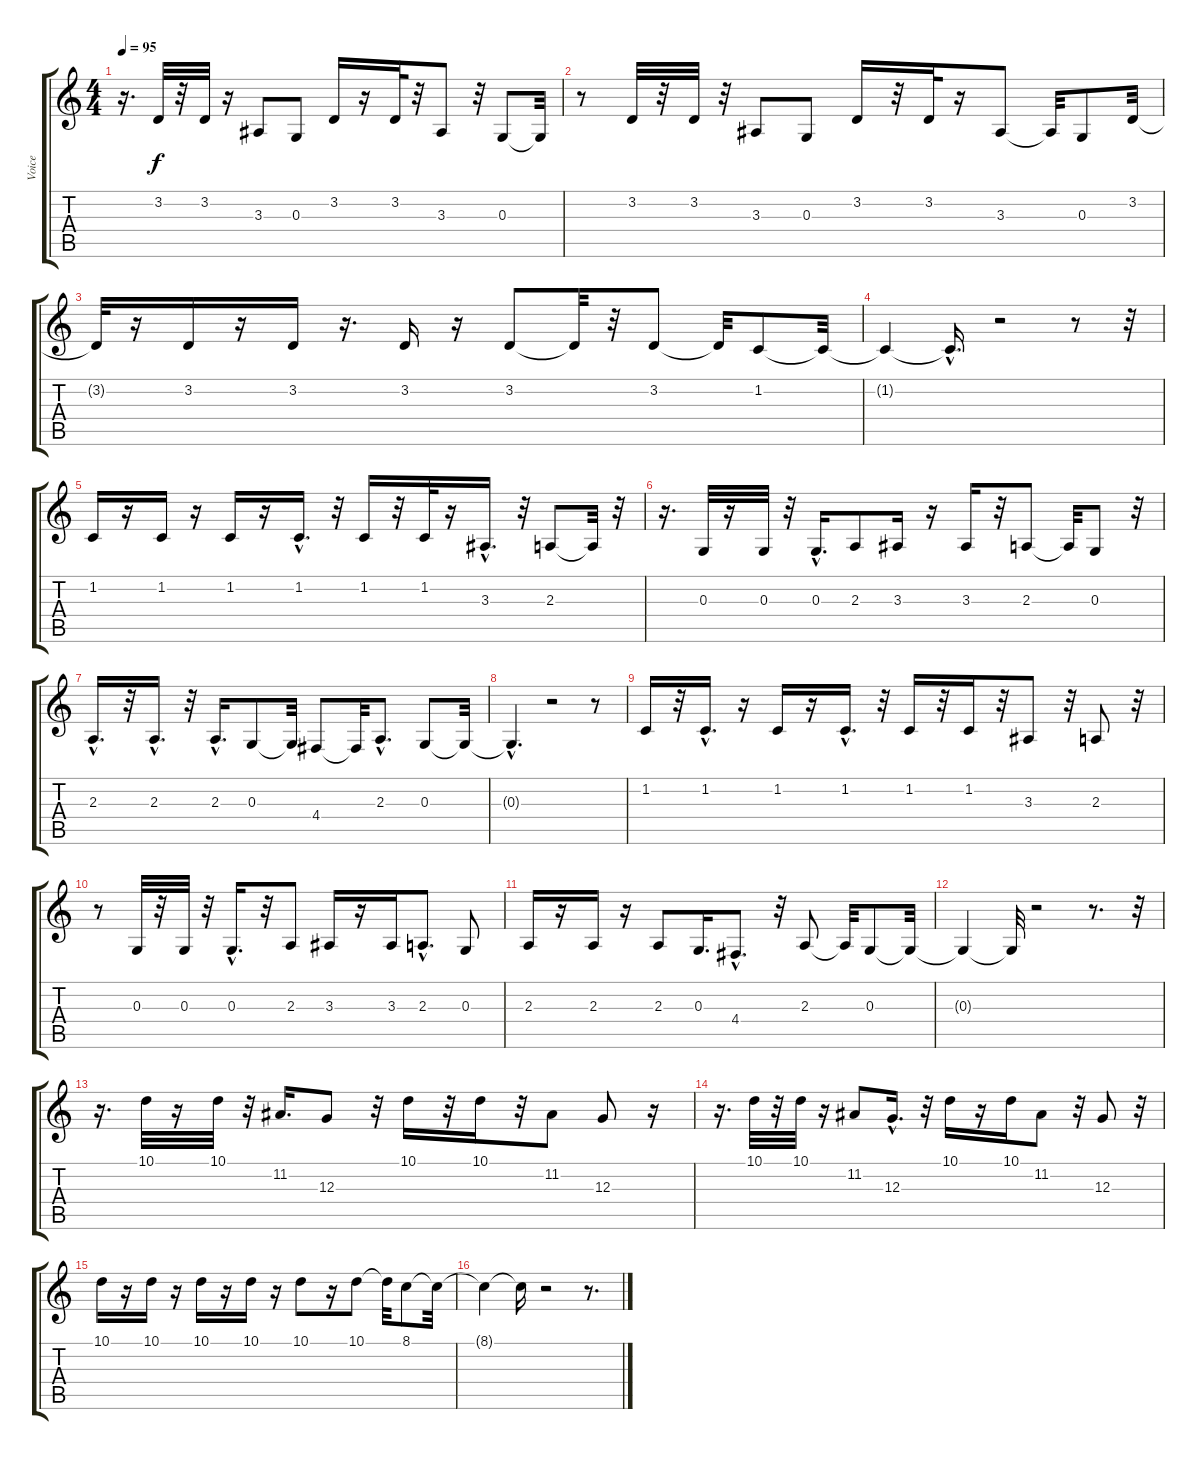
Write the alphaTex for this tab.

\track ("Voice" "Voice") {instrument acousticgrandpiano}
\staff {score tabs}
\tuning (E4 B3 G3 D3 A2 E2) {hide}
\ts (4 4)
\tempo 95
\clef g2
\ks c
r.16{d dy f} 3.2.32 r.32 3.2.32 r.16 3.3.8 0.3.8 3.2.16 r.16 3.2.32 r.32 3.3.8 r.32 0.3.8 0.3{t}.32 |
r.8 3.2.32 r.32 3.2.32 r.32 3.3.8 0.3.8 3.2.16 r.32 3.2.32 r.16 3.3.8 3.3{t}.32 0.3.8 3.2.32 |
3.2{t}.32 r.16 3.2.16 r.16 3.2.16 r.16{d} 3.2.16 r.16 3.2.8 3.2{t}.32 r.32 3.2.8 3.2{t}.32 1.2.8 1.2{t}.32 |
1.2{t}.4 1.2{hac t}.16{d} r.2 r.8 r.32 |
1.2.16 r.16 1.2.16 r.16 1.2.16 r.16 1.2{hac}.16{d} r.32 1.2.16 r.32 1.2.32 r.16 3.3{hac}.16{d} r.32 2.3.8 2.3{t}.32 r.32 |
r.16{d} 0.3.32 r.16 0.3.32 r.32 0.3{hac}.16{d} 2.3.8 3.3.16 r.16 3.3.16 r.32 2.3.8 2.3{t}.32 0.3.8 r.32 |
2.3{hac}.16{d} r.32 2.3{hac}.16{d} r.32 2.3{hac}.16{d} 0.3.8 0.3{t}.32 4.4.8 4.4{t}.32 2.3{hac}.8{d} 0.3.8 0.3{t}.32 |
0.3{hac t}.4{d} r.2 r.8 |
1.2.16 r.32 1.2{hac}.16{d} r.16 1.2.16 r.16 1.2{hac}.16{d} r.32 1.2.16 r.32 1.2.16 r.32 3.3.8 r.32 2.3.8 r.32 |
r.8 0.3.32 r.32 0.3.32 r.32 0.3{hac}.16{d} r.32 2.3.8 3.3.16 r.16 3.3.16 2.3{hac}.8{d} 0.3.8 |
2.3.16 r.16 2.3.16 r.16 2.3.8 0.3.16{d} 4.4{hac}.8{d} r.32 2.3.8 2.3{t}.32 0.3.8 0.3{t}.32 |
0.3{t}.4 0.3{t}.32 r.2 r.8{d} r.32 |
r.16{d} 10.1.32 r.16 10.1.32 r.32 11.2.16{d} 12.3.8 r.32 10.1.16 r.32 10.1.16 r.32 11.2.8 12.3.8 r.16 |
r.16{d} 10.1.32 r.32 10.1.32 r.16 11.2.8 12.3{hac}.16{d} r.32 10.1.16 r.16 10.1.16 11.2.8 r.32 12.3.8 r.32 |
10.1.16 r.16 10.1.16 r.16 10.1.16 r.16 10.1.16 r.16 10.1.8 r.16 10.1.8 10.1{t}.32 8.1.8 8.1{t}.32 |
8.1{t}.4 8.1{t}.16 r.2 r.8{d}
